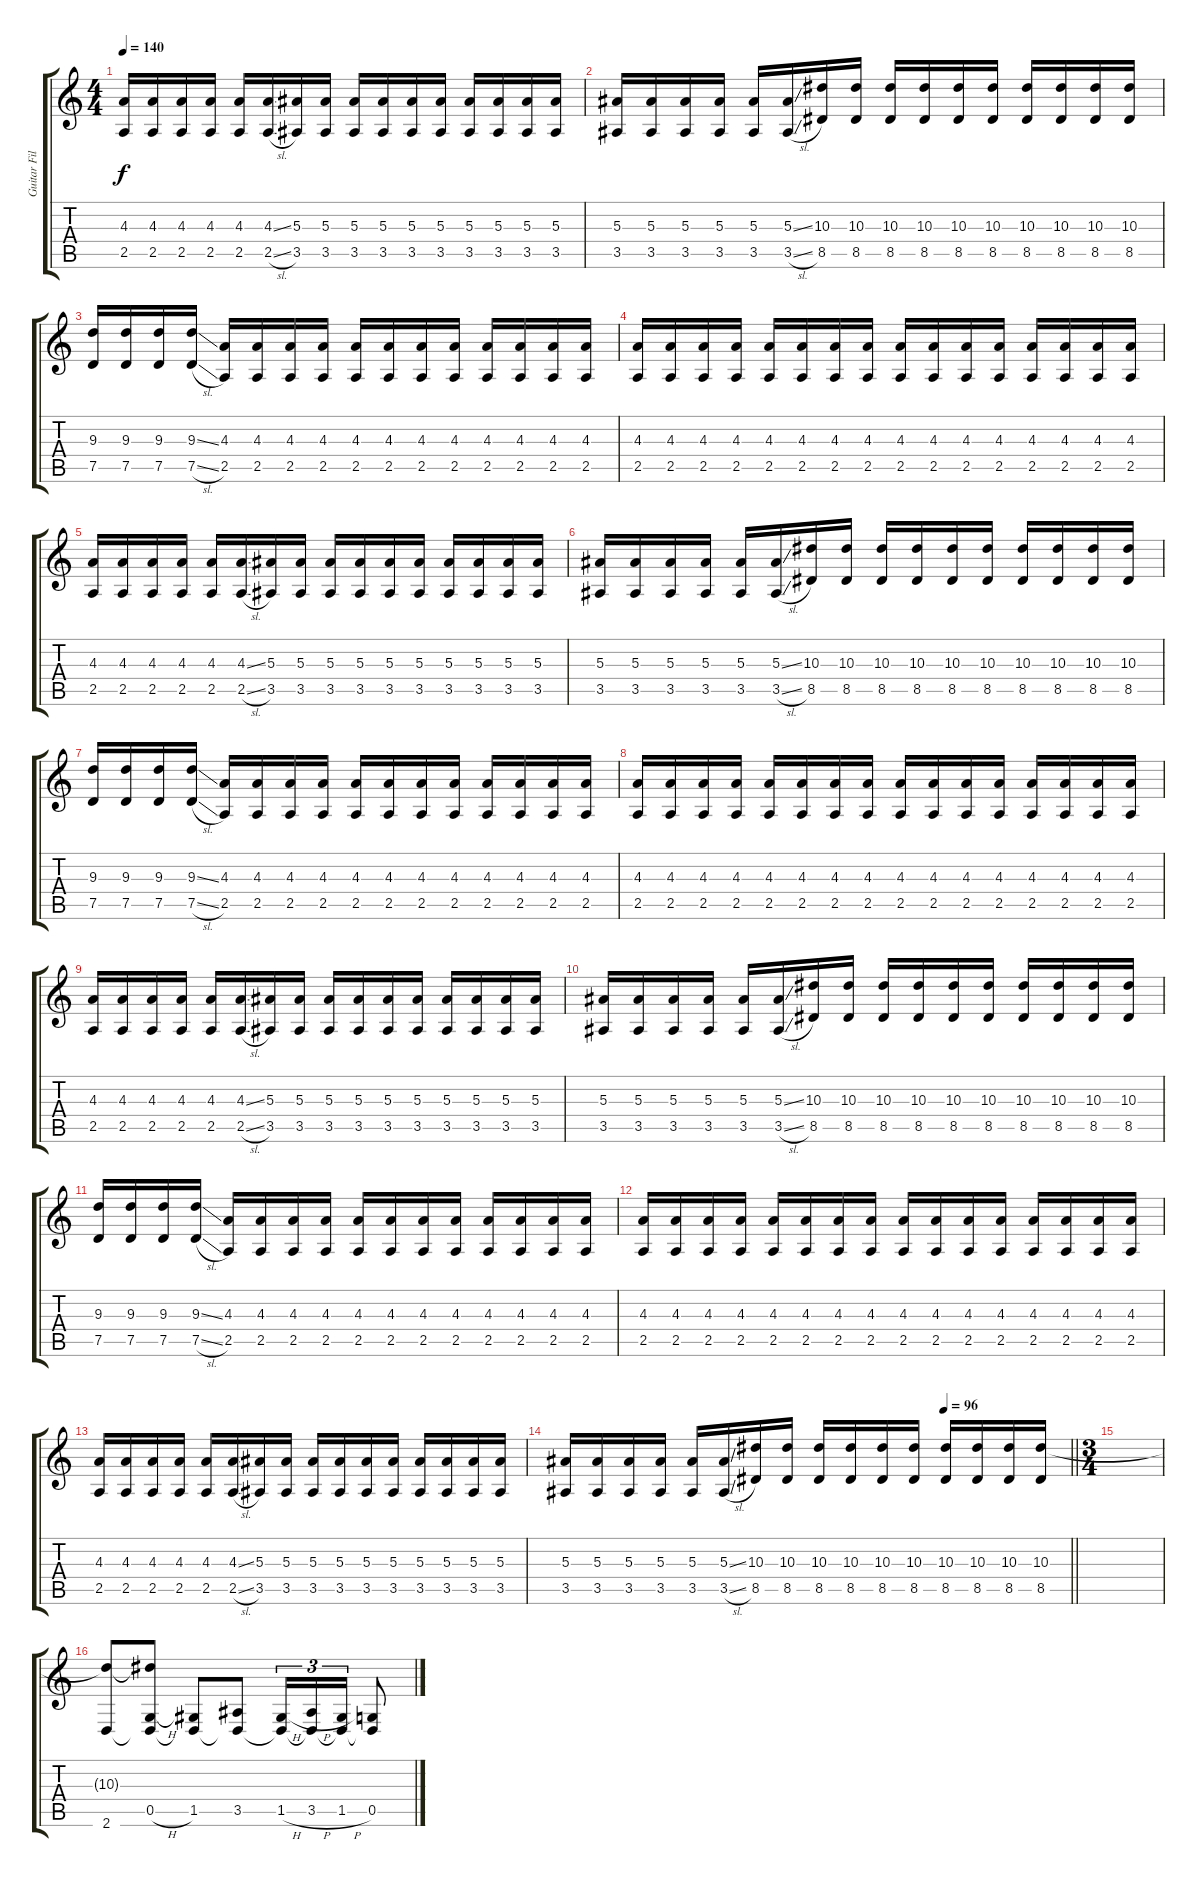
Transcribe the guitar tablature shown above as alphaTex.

\track ("Guitar Fill" "Guitar Fil") {instrument overdrivenguitar}
\staff {score tabs}
\tuning (D4 A3 F3 C3 G2 C2) {hide}
\ts (4 4)
\tempo 140
\clef g2
\ks c
(4.3 2.5).16{dy f} (4.3 2.5).16 (4.3 2.5).16 (4.3 2.5).16 (4.3 2.5).16 (4.3{ss} 2.5{sl}).16 (5.3 3.5).16 (5.3 3.5).16 (5.3 3.5).16 (5.3 3.5).16 (5.3 3.5).16 (5.3 3.5).16 (5.3 3.5).16 (5.3 3.5).16 (5.3 3.5).16 (5.3 3.5).16 |
(5.3 3.5).16 (5.3 3.5).16 (5.3 3.5).16 (5.3 3.5).16 (5.3 3.5).16 (5.3{ss} 3.5{sl}).16 (10.3 8.5).16 (10.3 8.5).16 (10.3 8.5).16 (10.3 8.5).16 (10.3 8.5).16 (10.3 8.5).16 (10.3 8.5).16 (10.3 8.5).16 (10.3 8.5).16 (10.3 8.5).16 |
(9.3 7.5).16 (9.3 7.5).16 (9.3 7.5).16 (9.3{ss} 7.5{sl}).16 (4.3 2.5).16 (4.3 2.5).16 (4.3 2.5).16 (4.3 2.5).16 (4.3 2.5).16 (4.3 2.5).16 (4.3 2.5).16 (4.3 2.5).16 (4.3 2.5).16 (4.3 2.5).16 (4.3 2.5).16 (4.3 2.5).16 |
(4.3 2.5).16 (4.3 2.5).16 (4.3 2.5).16 (4.3 2.5).16 (4.3 2.5).16 (4.3 2.5).16 (4.3 2.5).16 (4.3 2.5).16 (4.3 2.5).16 (4.3 2.5).16 (4.3 2.5).16 (4.3 2.5).16 (4.3 2.5).16 (4.3 2.5).16 (4.3 2.5).16 (4.3 2.5).16 |
(4.3 2.5).16 (4.3 2.5).16 (4.3 2.5).16 (4.3 2.5).16 (4.3 2.5).16 (4.3{ss} 2.5{sl}).16 (5.3 3.5).16 (5.3 3.5).16 (5.3 3.5).16 (5.3 3.5).16 (5.3 3.5).16 (5.3 3.5).16 (5.3 3.5).16 (5.3 3.5).16 (5.3 3.5).16 (5.3 3.5).16 |
(5.3 3.5).16 (5.3 3.5).16 (5.3 3.5).16 (5.3 3.5).16 (5.3 3.5).16 (5.3{ss} 3.5{sl}).16 (10.3 8.5).16 (10.3 8.5).16 (10.3 8.5).16 (10.3 8.5).16 (10.3 8.5).16 (10.3 8.5).16 (10.3 8.5).16 (10.3 8.5).16 (10.3 8.5).16 (10.3 8.5).16 |
(9.3 7.5).16 (9.3 7.5).16 (9.3 7.5).16 (9.3{ss} 7.5{sl}).16 (4.3 2.5).16 (4.3 2.5).16 (4.3 2.5).16 (4.3 2.5).16 (4.3 2.5).16 (4.3 2.5).16 (4.3 2.5).16 (4.3 2.5).16 (4.3 2.5).16 (4.3 2.5).16 (4.3 2.5).16 (4.3 2.5).16 |
(4.3 2.5).16 (4.3 2.5).16 (4.3 2.5).16 (4.3 2.5).16 (4.3 2.5).16 (4.3 2.5).16 (4.3 2.5).16 (4.3 2.5).16 (4.3 2.5).16 (4.3 2.5).16 (4.3 2.5).16 (4.3 2.5).16 (4.3 2.5).16 (4.3 2.5).16 (4.3 2.5).16 (4.3 2.5).16 |
(4.3 2.5).16 (4.3 2.5).16 (4.3 2.5).16 (4.3 2.5).16 (4.3 2.5).16 (4.3{ss} 2.5{sl}).16 (5.3 3.5).16 (5.3 3.5).16 (5.3 3.5).16 (5.3 3.5).16 (5.3 3.5).16 (5.3 3.5).16 (5.3 3.5).16 (5.3 3.5).16 (5.3 3.5).16 (5.3 3.5).16 |
(5.3 3.5).16 (5.3 3.5).16 (5.3 3.5).16 (5.3 3.5).16 (5.3 3.5).16 (5.3{ss} 3.5{sl}).16 (10.3 8.5).16 (10.3 8.5).16 (10.3 8.5).16 (10.3 8.5).16 (10.3 8.5).16 (10.3 8.5).16 (10.3 8.5).16 (10.3 8.5).16 (10.3 8.5).16 (10.3 8.5).16 |
(9.3 7.5).16 (9.3 7.5).16 (9.3 7.5).16 (9.3{ss} 7.5{sl}).16 (4.3 2.5).16 (4.3 2.5).16 (4.3 2.5).16 (4.3 2.5).16 (4.3 2.5).16 (4.3 2.5).16 (4.3 2.5).16 (4.3 2.5).16 (4.3 2.5).16 (4.3 2.5).16 (4.3 2.5).16 (4.3 2.5).16 |
(4.3 2.5).16 (4.3 2.5).16 (4.3 2.5).16 (4.3 2.5).16 (4.3 2.5).16 (4.3 2.5).16 (4.3 2.5).16 (4.3 2.5).16 (4.3 2.5).16 (4.3 2.5).16 (4.3 2.5).16 (4.3 2.5).16 (4.3 2.5).16 (4.3 2.5).16 (4.3 2.5).16 (4.3 2.5).16 |
(4.3 2.5).16 (4.3 2.5).16 (4.3 2.5).16 (4.3 2.5).16 (4.3 2.5).16 (4.3{ss} 2.5{sl}).16 (5.3 3.5).16 (5.3 3.5).16 (5.3 3.5).16 (5.3 3.5).16 (5.3 3.5).16 (5.3 3.5).16 (5.3 3.5).16 (5.3 3.5).16 (5.3 3.5).16 (5.3 3.5).16 |
\tempo (96 0.75)
\barLineRight lightlight
(5.3 3.5).16 (5.3 3.5).16 (5.3 3.5).16 (5.3 3.5).16 (5.3 3.5).16 (5.3{ss} 3.5{sl}).16 (10.3 8.5).16 (10.3 8.5).16 (10.3 8.5).16 (10.3 8.5).16 (10.3 8.5).16 (10.3 8.5).16 (10.3 8.5).16 (10.3 8.5).16 (10.3 8.5).16 (10.3 8.5).16 |
\ts (3 4)
\section ("" "")
|
(10.3{t} 2.6).8{volume 9 balance 1} (10.3{t} 0.5{h} 2.6{t}).8 (1.5 2.6{t}).8 (3.5 2.6{t}).8 (1.5{h} 2.6{t}).16{tu (3 2)} (3.5{h} 2.6{t}).16{tu (3 2)} (1.5{h} 2.6{t}).16{tu (3 2)} (0.5 2.6{t}).8
